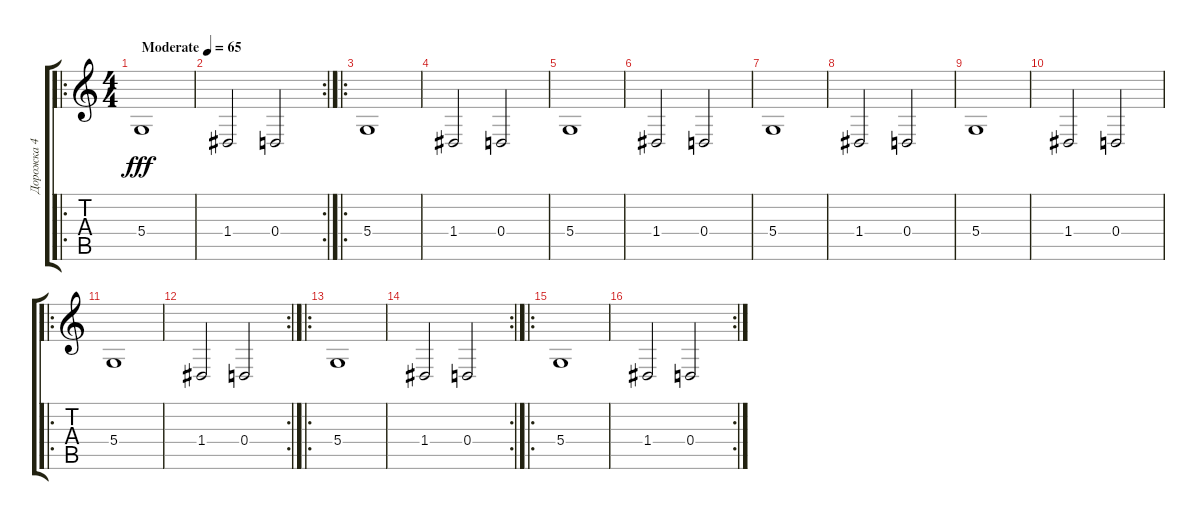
\track ("Дорожка 4" "Дорожка 4") {instrument synthvoice}
\staff {score tabs}
\tuning (E4 B3 G3 D3 A2 E2) {hide}
\ro
\ts (4 4)
\tempo (65 "Moderate")
\clef g2
\ks c
5.4.1{dy fff instrument synthvoice} |
\rc 2
1.4.2 0.4.2 |
\ro
5.4.1 |
1.4.2 0.4.2 |
5.4.1 |
1.4.2 0.4.2 |
5.4.1 |
1.4.2 0.4.2 |
5.4.1 |
1.4.2 0.4.2 |
\ro
5.4.1 |
\rc 2
1.4.2 0.4.2 |
\ro
5.4.1 |
\rc 2
1.4.2 0.4.2 |
\ro
5.4.1 |
\rc 2
1.4.2 0.4.2
